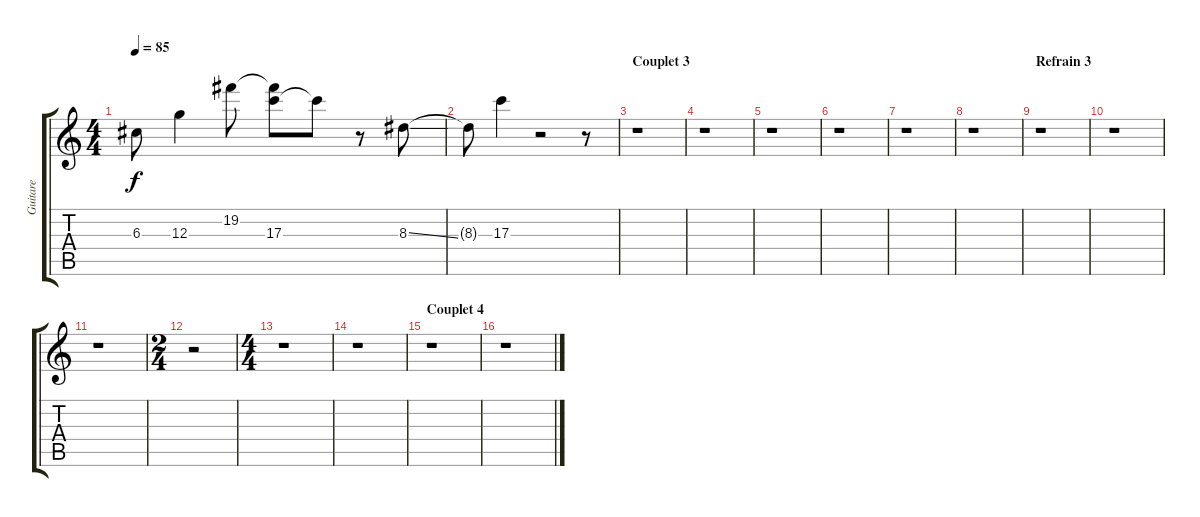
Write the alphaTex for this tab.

\track ("Guitare " "Guitare ") {instrument distortionguitar}
\staff {score tabs}
\tuning (E4 B3 G3 D3 A2 E2) {hide}
\ts (4 4)
\tempo 85
\clef g2
\ks c
6.3{t}.8{dy f} 12.3.4 19.2.8 (19.2{t} 17.3).8 17.3{t}.8 r.8 8.3{ss}.8 |
8.3{t}.8 17.3.4 r.2 r.8 |
\section ("" "Couplet 3")
r.1 |
r.1 |
r.1 |
r.1 |
r.1 |
r.1 |
\section ("" "Refrain 3")
r.1 |
r.1 |
r.1 |
\ts (2 4)
r.2 |
\ts (4 4)
r.1 |
r.1 |
\section ("" "Couplet 4")
r.1 |
r.1
